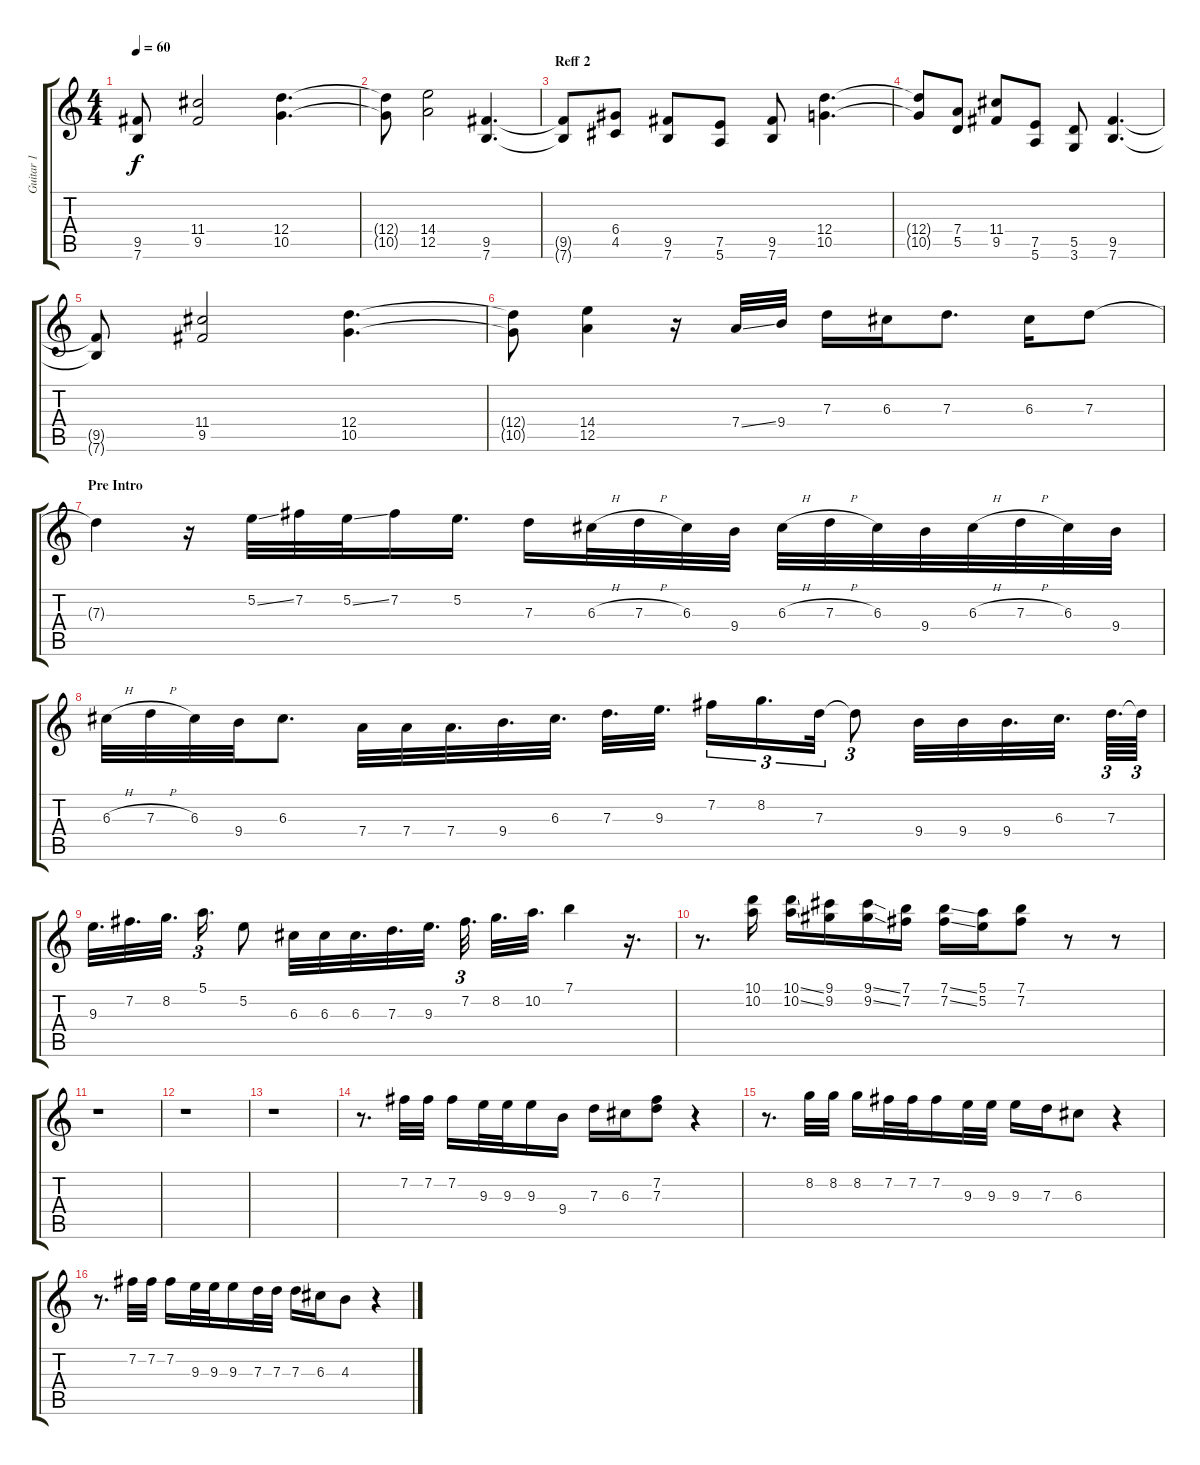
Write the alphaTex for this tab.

\track ("Guitar 1" "Guitar 1") {instrument acousticguitarsteel}
\staff {score tabs}
\tuning (E4 B3 G3 D3 A2 E2) {hide}
\ts (4 4)
\tempo 60
\clef g2
\ks c
(9.5{t} 7.6{t}).8{dy f} (11.4 9.5).2 (12.4 10.5).4{d} |
(12.4{t} 10.5{t}).8 (14.4 12.5).2 (9.5 7.6).4{d} |
\section ("" "Reff 2")
(9.5{t} 7.6{t}).8 (6.4 4.5).8 (9.5 7.6).8 (7.5 5.6).8 (9.5 7.6).8 (12.4 10.5).4{d} |
(12.4{t} 10.5{t}).8 (7.4 5.5).8 (11.4 9.5).8 (7.5 5.6).8 (5.5 3.6).8 (9.5 7.6).4{d} |
(9.5{t} 7.6{t}).8 (11.4 9.5).2 (12.4 10.5).4{d} |
(12.4{t} 10.5{t}).8 (14.4 12.5).4 r.16 7.4{ss}.32 9.4.32 7.3.16 6.3.16 7.3.8{d} 6.3.16 7.3.8 |
\section ("" "Pre Intro")
7.3{t}.4 r.16 5.2{ss}.32 7.2.32 5.2{ss}.32 7.2.16 5.2.16{d} 7.3.16 6.3{h}.32 7.3{h}.32 6.3.32 9.4.32 6.3{h}.32 7.3{h}.32 6.3.32 9.4.32 6.3{h}.32 7.3{h}.32 6.3.32 9.4.32 |
6.3{h}.32 7.3{h}.32 6.3.32 9.4.32 6.3.8{d} 7.4.32 7.4.32 7.4.32{d} 9.4.32{d} 6.3.32{d} 7.3.32{d} 9.3.32{d} 7.2.16{tu (3 2)} 8.2.16{d tu (3 2)} 7.3.32{tu (3 2)} 7.3{t}.8{tu (3 2)} 9.4.32 9.4.32 9.4.32{d} 6.3.32{d} 7.3.64{d tu (3 2)} 7.3{t}.64{tu (3 2)} |
9.3.32{d} 7.2.32{d} 8.2.32{d} 5.1.16{d tu (3 2)} 5.2.8 6.3.32 6.3.32 6.3.32{d} 7.3.32{d} 9.3.32{d} 7.2.32{d tu (3 2)} 8.2.32{d} 10.2.32{d} 7.1.4 r.16{d} |
r.8{d} (10.1 10.2).16 (10.1{ss} 10.2{ss}).16 (9.1 9.2).16 (9.1{ss} 9.2{ss}).16 (7.1 7.2).16 (7.1{ss} 7.2{ss}).16 (5.1 5.2).16 (7.1 7.2).8 r.8 r.8 |
r.1 |
r.1 |
r.1 |
r.8{d} 7.2.32 7.2.32 7.2.16 9.3.32 9.3.32 9.3.16 9.4.16 7.3.16 6.3.16 (7.2 7.3).8 r.4 |
r.8{d} 8.2.32 8.2.32 8.2.16 7.2.32 7.2.32 7.2.16 9.3.32 9.3.32 9.3.16 7.3.16 6.3.8 r.4 |
r.8{d} 7.2.32 7.2.32 7.2.16 9.3.32 9.3.32 9.3.16 7.3.32 7.3.32 7.3.16 6.3.16 4.3.8 r.4
